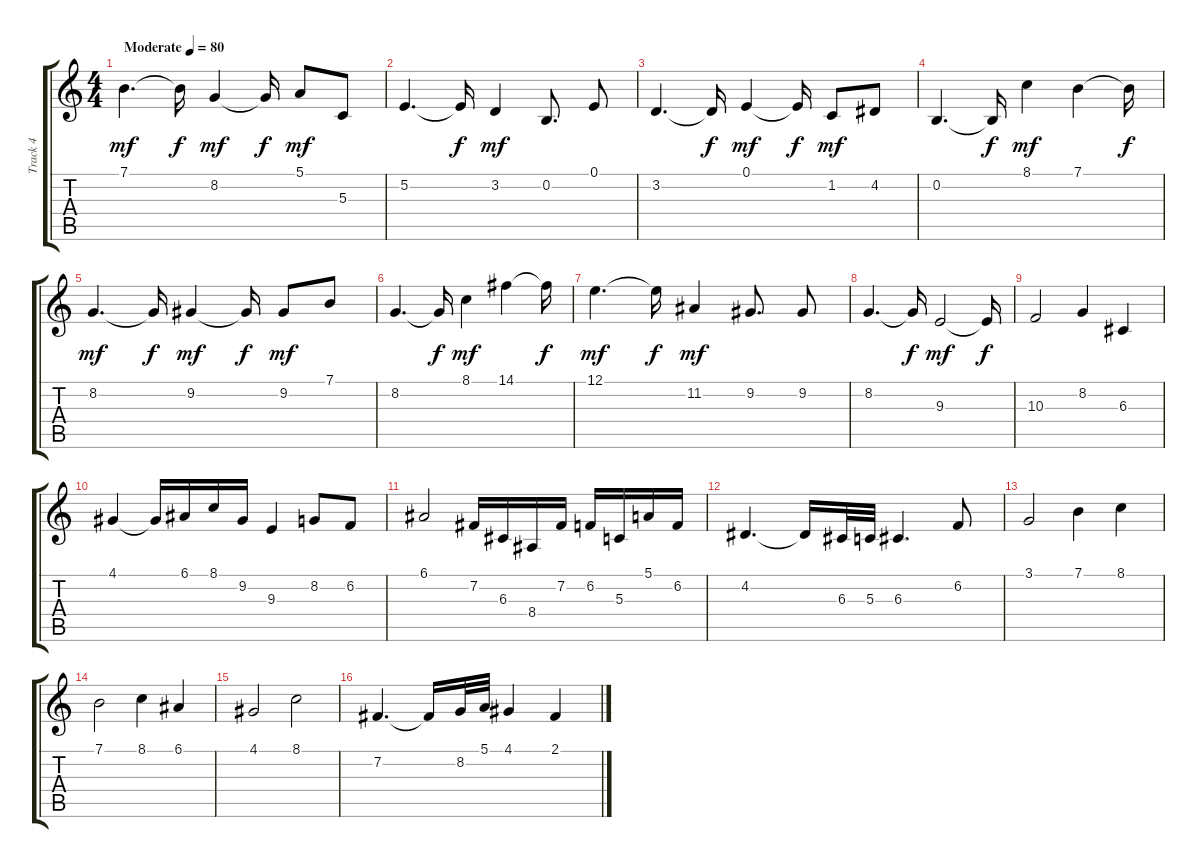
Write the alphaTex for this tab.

\track ("Track 4" "Track 4") {instrument cello}
\staff {score tabs}
\tuning (E4 B3 G3 D3 A2 E2) {hide}
\ts (4 4)
\tempo (80 "Moderate")
\clef g2
\ks c
7.1.4{d dy mf instrument cello} 7.1{t}.16{dy f} 8.2.4{dy mf} 8.2{t}.16{dy f} 5.1.8{dy mf} 5.3.8 |
5.2.4{d} 5.2{t}.16{dy f} 3.2.4{dy mf} 0.2.8{d} 0.1.8 |
3.2.4{d} 3.2{t}.16{dy f} 0.1.4{dy mf} 0.1{t}.16{dy f} 1.2.8{dy mf} 4.2.8 |
0.2.4{d} 0.2{t}.16{dy f} 8.1.4{dy mf} 7.1.4 7.1{t}.16{dy f} |
8.2.4{d dy mf} 8.2{t}.16{dy f} 9.2.4{dy mf} 9.2{t}.16{dy f} 9.2.8{dy mf} 7.1.8 |
8.2.4{d} 8.2{t}.16{dy f} 8.1.4{dy mf} 14.1.4 14.1{t}.16{dy f} |
12.1.4{d dy mf} 12.1{t}.16{dy f} 11.2.4{dy mf} 9.2.8{d} 9.2.8 |
8.2.4{d} 8.2{t}.16{dy f} 9.3.2{dy mf} 9.3{t}.16{dy f} |
10.3.2{instrument stringensemble1} 8.2.4 6.3.4 |
4.1.4 4.1{t}.16 6.1.16 8.1.16 9.2.16 9.3.4 8.2.8 6.2.8 |
6.1.2 7.2.16 6.3.16 8.4.16 7.2.16 6.2.16 5.3.16 5.1.16 6.2.16 |
4.2.4{d} 4.2{t}.16 6.3.32 5.3.32 6.3.4{d} 6.2.8 |
3.1.2 7.1.4 8.1.4 |
7.1.2 8.1.4 6.1.4 |
4.1.2 8.1.2 |
7.2.4{d} 7.2{t}.16 8.2.32 5.1.32 4.1.4 2.1.4
